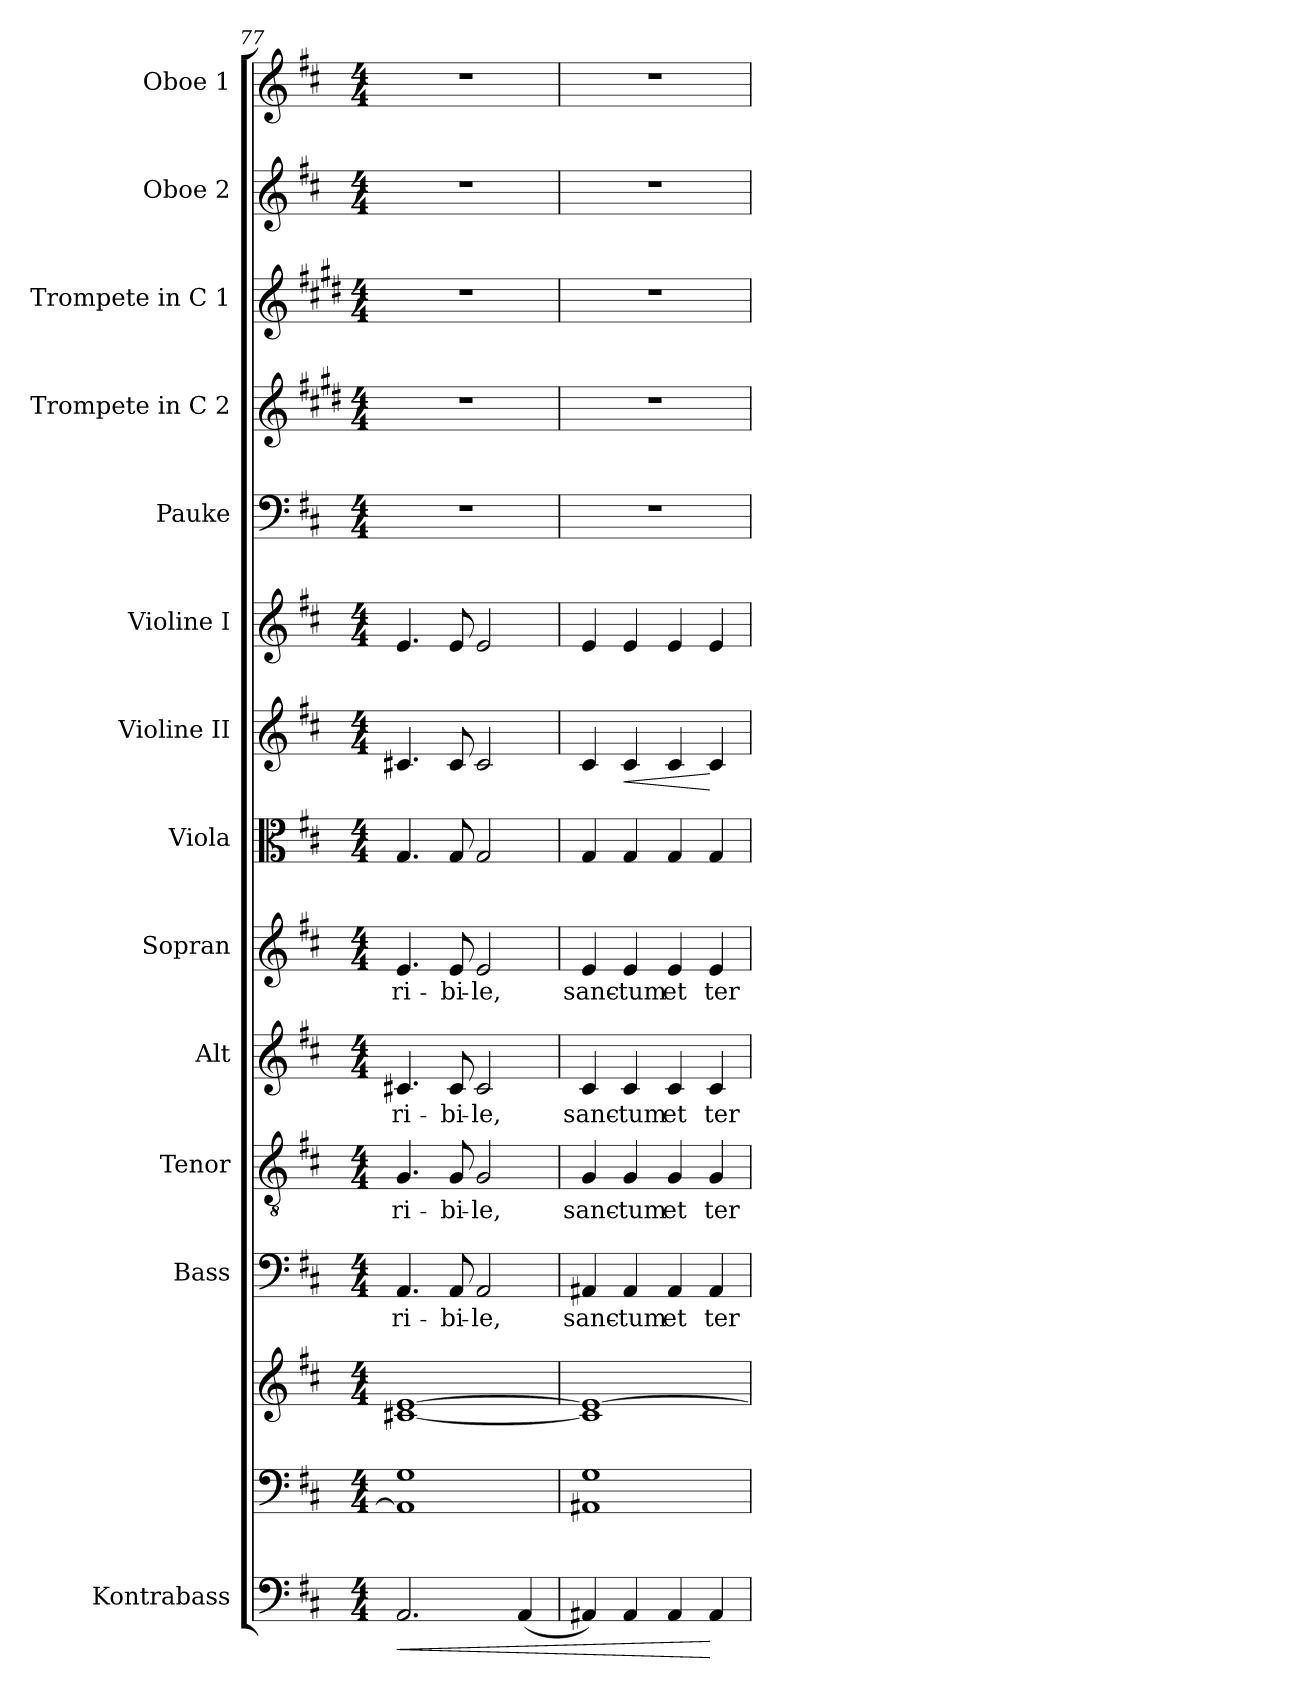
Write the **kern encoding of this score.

**kern	**dynam	**kern	**kern	**kern	**text	**kern	**text	**kern	**text	**kern	**text	**kern	**kern	**dynam	**kern	**kern	**kern	**kern	**kern	**kern
*part14	*part14	*part13	*part13	*part12	*part12	*part11	*part11	*part10	*part10	*part9	*part9	*part8	*part7	*part7	*part6	*part5	*part4	*part3	*part2	*part1
*staff15	*staff15	*staff14	*staff13	*staff12	*staff12	*staff11	*staff11	*staff10	*staff10	*staff9	*staff9	*staff8	*staff7	*staff7	*staff6	*staff5	*staff4	*staff3	*staff2	*staff1
*I"Kontrabass	*	*	*	*I"Bass	*	*I"Tenor	*	*I"Alt	*	*I"Sopran	*	*I"Viola	*I"Violine II	*	*I"Violine I	*I"Pauke	*I"Trompete in C 2	*I"Trompete in C 1	*I"Oboe 2	*I"Oboe 1
*I'Kb.	*	*	*	*I'B	*	*I'T	*	*I'A	*	*I'S	*	*I'Vla.	*I'Vl. II	*	*I'Vl. I	*I'Pk.	*	*	*I'Ob. 2	*I'Ob. 1
*clefF4	*	*clefF4	*clefG2	*clefF4	*	*clefGv2	*	*clefG2	*	*clefG2	*	*clefC3	*clefG2	*	*clefG2	*clefF4	*clefG2	*clefG2	*clefG2	*clefG2
*ITrd7c12	*	*	*	*	*	*	*	*	*	*	*	*	*	*	*	*	*ITrd1c2	*ITrd1c2	*	*
*k[f#c#]	*	*k[f#c#]	*k[f#c#]	*k[f#c#]	*	*k[f#c#]	*	*k[f#c#]	*	*k[f#c#]	*	*k[f#c#]	*k[f#c#]	*	*k[f#c#]	*k[f#c#]	*k[f#c#]	*k[f#c#]	*k[f#c#]	*k[f#c#]
*D:	*	*D:	*D:	*D:	*	*D:	*	*D:	*	*D:	*	*D:	*D:	*	*D:	*D:	*D:	*D:	*D:	*D:
*M4/4	*	*M4/4	*M4/4	*M4/4	*	*M4/4	*	*M4/4	*	*M4/4	*	*M4/4	*M4/4	*	*M4/4	*M4/4	*M4/4	*M4/4	*M4/4	*M4/4
=77	=77	=77	=77	=77	=77	=77	=77	=77	=77	=77	=77	=77	=77	=77	=77	=77	=77	=77	=77	=77
!	!LO:HP:b	!	!	!	!LO:LY:b	!	!LO:LY:b	!	!LO:LY:b	!	!LO:LY:b	!	!	!	!	!	!	!	!	!
2.AAA/	<	1AA] 1G	[1c#X [1e	4.AA/	-ri-	4.G/	-ri-	4.c#X/	-ri-	4.e/	-ri-	4.G/	4.c#X/	.	4.e/	1r	1r	1r	1r	1r
!	!	!	!	!	!LO:LY:b	!	!LO:LY:b	!	!LO:LY:b	!	!LO:LY:b	!	!	!	!	!	!	!	!	!
.	.	.	.	8AA/	-bi-	8G/	-bi-	8c#/	-bi-	8e/	-bi-	8G/	8c#/	.	8e/	.	.	.	.	.
!	!	!	!	!	!LO:LY:b	!	!LO:LY:b	!	!LO:LY:b	!	!LO:LY:b	!	!	!	!	!	!	!	!	!
.	.	.	.	2AA/	-le,	2G/	-le,	2c#/	-le,	2e/	-le,	2G/	2c#/	.	2e/	.	.	.	.	.
(<4AAA/	.	.	.	.	.	.	.	.	.	.	.	.	.	.	.	.	.	.	.	.
=78	=78	=78	=78	=78	=78	=78	=78	=78	=78	=78	=78	=78	=78	=78	=78	=78	=78	=78	=78	=78
!	!	!	!	!	!LO:LY:b	!	!LO:LY:b	!	!LO:LY:b	!	!LO:LY:b	!	!	!	!	!	!	!	!	!
4AAA#X/)	.	1AA#X 1G	1c#] 1e_	4AA#X/	sanc-	4G/	sanc-	4c#/	sanc-	4e/	sanc-	4G/	4c#/	.	4e/	1r	1r	1r	1r	1r
!	!	!	!	!	!LO:LY:b	!	!LO:LY:b	!	!LO:LY:b	!	!LO:LY:b	!	!	!LO:HP:b	!	!	!	!	!	!
4AAA#/	.	.	.	4AA#/	-tum	4G/	-tum	4c#/	-tum	4e/	-tum	4G/	4c#/	<	4e/	.	.	.	.	.
!	!	!	!	!	!LO:LY:b	!	!LO:LY:b	!	!LO:LY:b	!	!LO:LY:b	!	!	!	!	!	!	!	!	!
4AAA#/	.	.	.	4AA#/	et	4G/	et	4c#/	et	4e/	et	4G/	4c#/	.	4e/	.	.	.	.	.
!	!	!	!	!	!LO:LY:b	!	!LO:LY:b	!	!LO:LY:b	!	!LO:LY:b	!	!	!	!	!	!	!	!	!
4AAA#/	[	.	.	4AA#/	ter-	4G/	ter-	4c#/	ter-	4e/	ter-	4G/	4c#/	[	4e/	.	.	.	.	.
=	=	=	=	=	=	=	=	=	=	=	=	=	=	=	=	=	=	=	=	=
*-	*-	*-	*-	*-	*-	*-	*-	*-	*-	*-	*-	*-	*-	*-	*-	*-	*-	*-	*-	*-
